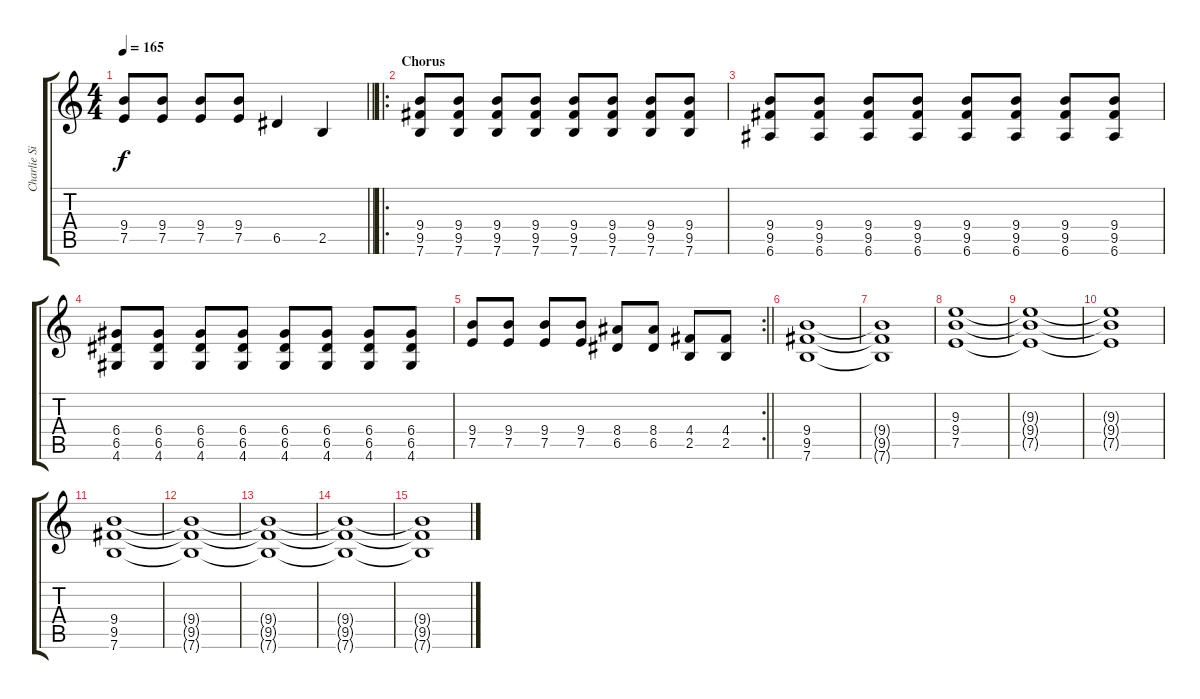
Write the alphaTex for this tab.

\track ("Charlie Simpson" "Charlie Si") {instrument distortionguitar}
\staff {score tabs}
\tuning (E4 B3 G3 D3 A2 E2) {hide}
\ts (4 4)
\tempo 165
\clef g2
\barLineRight lightlight
\ks c
(9.4 7.5).8{dy f} (9.4 7.5).8 (9.4 7.5).8 (9.4 7.5).8 6.5.4 2.5.4 |
\ro
\section ("" "Chorus")
(9.4 9.5 7.6).8 (9.4 9.5 7.6).8 (9.4 9.5 7.6).8 (9.4 9.5 7.6).8 (9.4 9.5 7.6).8 (9.4 9.5 7.6).8 (9.4 9.5 7.6).8 (9.4 9.5 7.6).8 |
(9.4 9.5 6.6).8 (9.4 9.5 6.6).8 (9.4 9.5 6.6).8 (9.4 9.5 6.6).8 (9.4 9.5 6.6).8 (9.4 9.5 6.6).8 (9.4 9.5 6.6).8 (9.4 9.5 6.6).8 |
(6.4 6.5 4.6).8 (6.4 6.5 4.6).8 (6.4 6.5 4.6).8 (6.4 6.5 4.6).8 (6.4 6.5 4.6).8 (6.4 6.5 4.6).8 (6.4 6.5 4.6).8 (6.4 6.5 4.6).8 |
\rc 2
\barLineRight lightlight
(9.4 7.5).8 (9.4 7.5).8 (9.4 7.5).8 (9.4 7.5).8 (8.4 6.5).8 (8.4 6.5).8 (4.4 2.5).8 (4.4 2.5).8 |
(9.4 9.5 7.6).1 |
(9.4{t} 9.5{t} 7.6{t}).1 |
(9.3 9.4 7.5).1 |
(9.3{t} 9.4{t} 7.5{t}).1 |
(9.3{t} 9.4{t} 7.5{t}).1 |
(9.4 9.5 7.6).1 |
(9.4{t} 9.5{t} 7.6{t}).1 |
(9.4{t} 9.5{t} 7.6{t}).1 |
(9.4{t} 9.5{t} 7.6{t}).1 |
(9.4{t} 9.5{t} 7.6{t}).1
